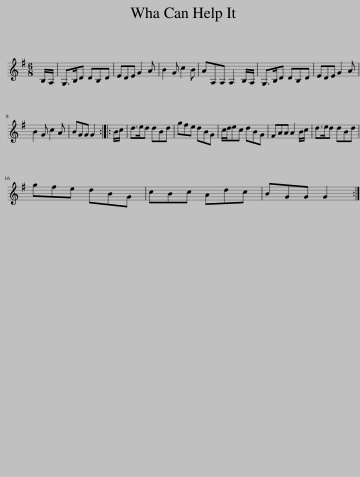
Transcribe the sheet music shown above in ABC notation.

X:1
L:1/8
M:6/8
I:linebreak $
K:G
V:1 treble
V:1
 B,/A,/ | G,>B,D DB,D | EDE G2 A | B2 G c2 B | AA,A, A,2 B,/A,/ | %5
 G,>B,D DB,D | EDE G2 A |$ B2 G c2 A | BGG G2 :: B/c/ | %10
 d>ed dBd | gfe dBG | c/d/ec dBG | FAA A2 B/c/ | d>ed dBd |$ %15
 gfe dBG | cBc Adc | BGG G2 :| %18
